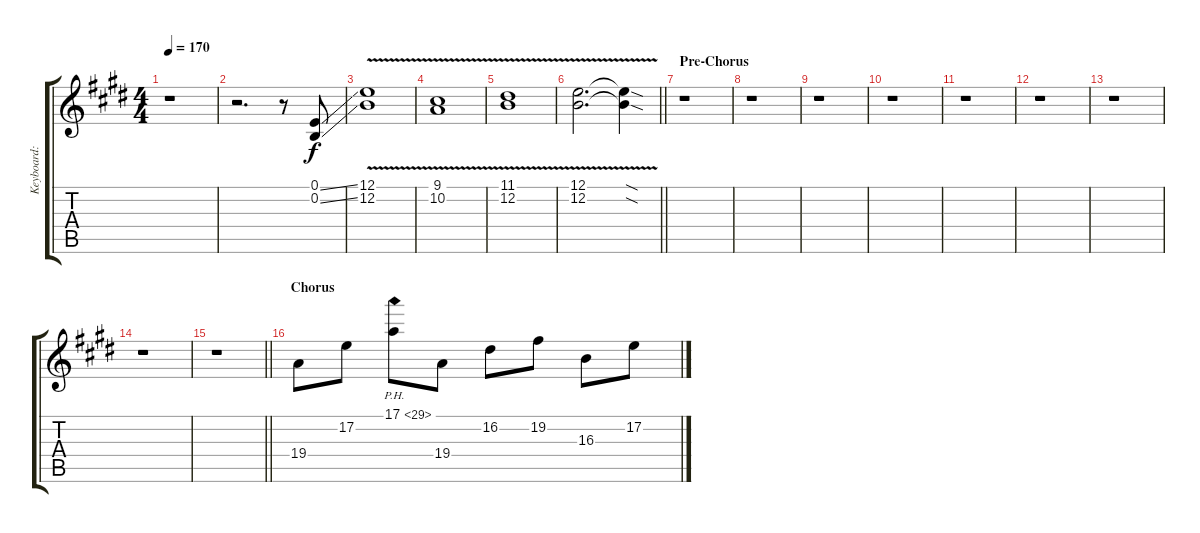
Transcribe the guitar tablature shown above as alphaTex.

\track ("Keyboard: Tsumugi Kotobuki" "Keyboard: ") {instrument pad7halo}
\staff {score tabs}
\tuning (E4 B3 G3 D3 A2 E2) {hide}
\ts (4 4)
\tempo 170
\clef g2
\ks e
r.1{dy f} |
r.2{d} r.8{instrument fx8scifi} (0.1{ss} 0.2{ss}).8 |
(12.1 12.2{v}).1 |
(9.1 10.2{v}).1 |
(11.1 12.2{v}).1 |
\barLineRight lightlight
(12.1{v} 12.2{v}).2{d} (12.1{sod t} 12.2{sod t}).4 |
\section ("" "Pre-Chorus")
r.1 |
r.1 |
r.1 |
r.1 |
r.1 |
r.1 |
r.1 |
r.1 |
\barLineRight lightlight
r.1 |
\section ("" "Chorus")
19.4.8{instrument pad7halo} 17.2.8 17.1{ph 12}.8 19.4.8 16.2.8 19.2.8 16.3.8 17.2.8
